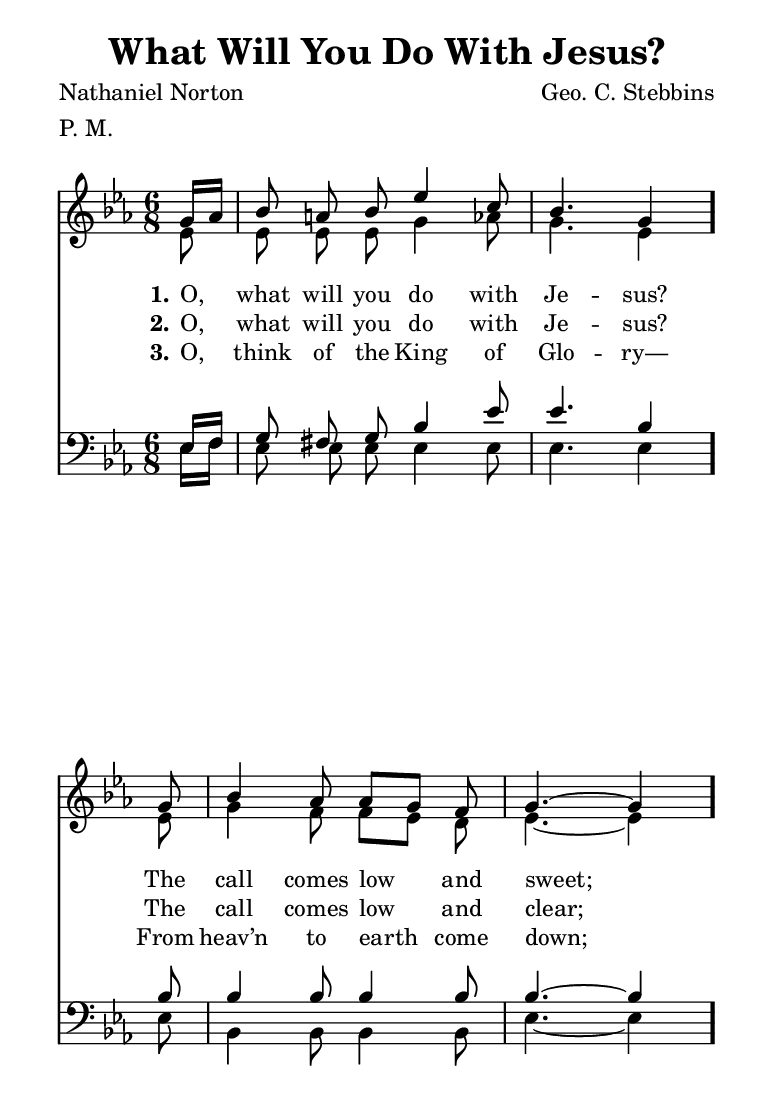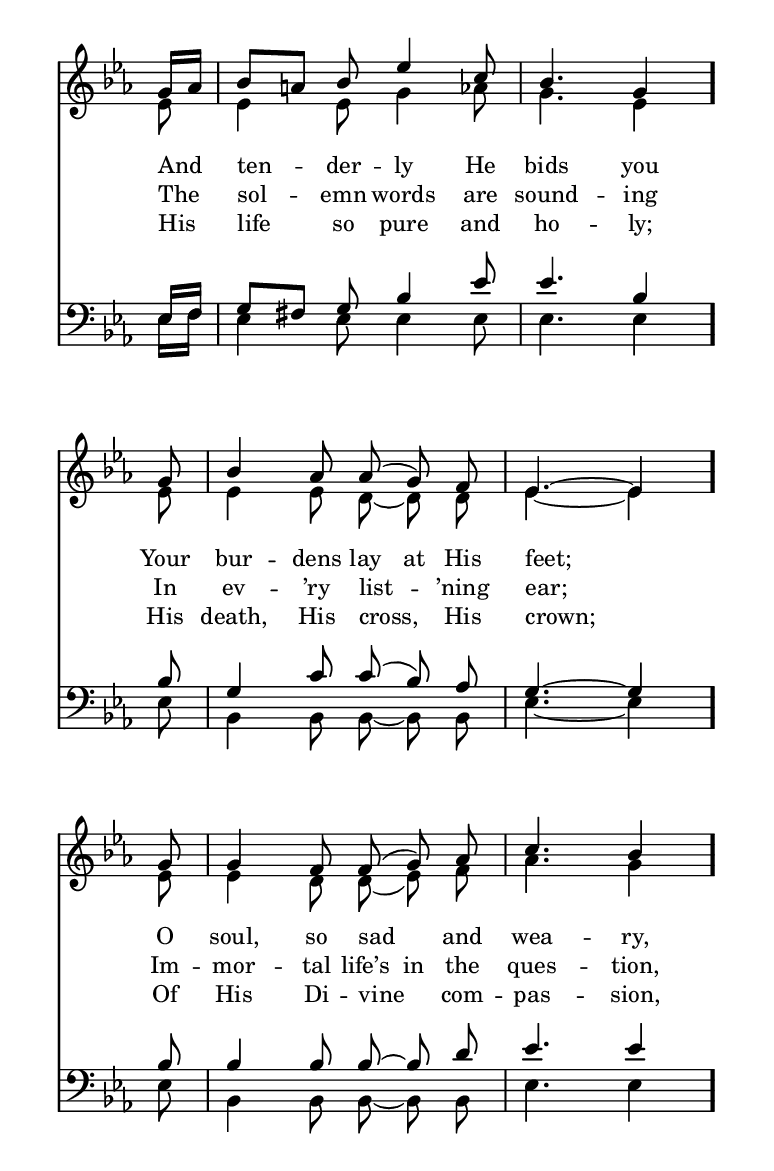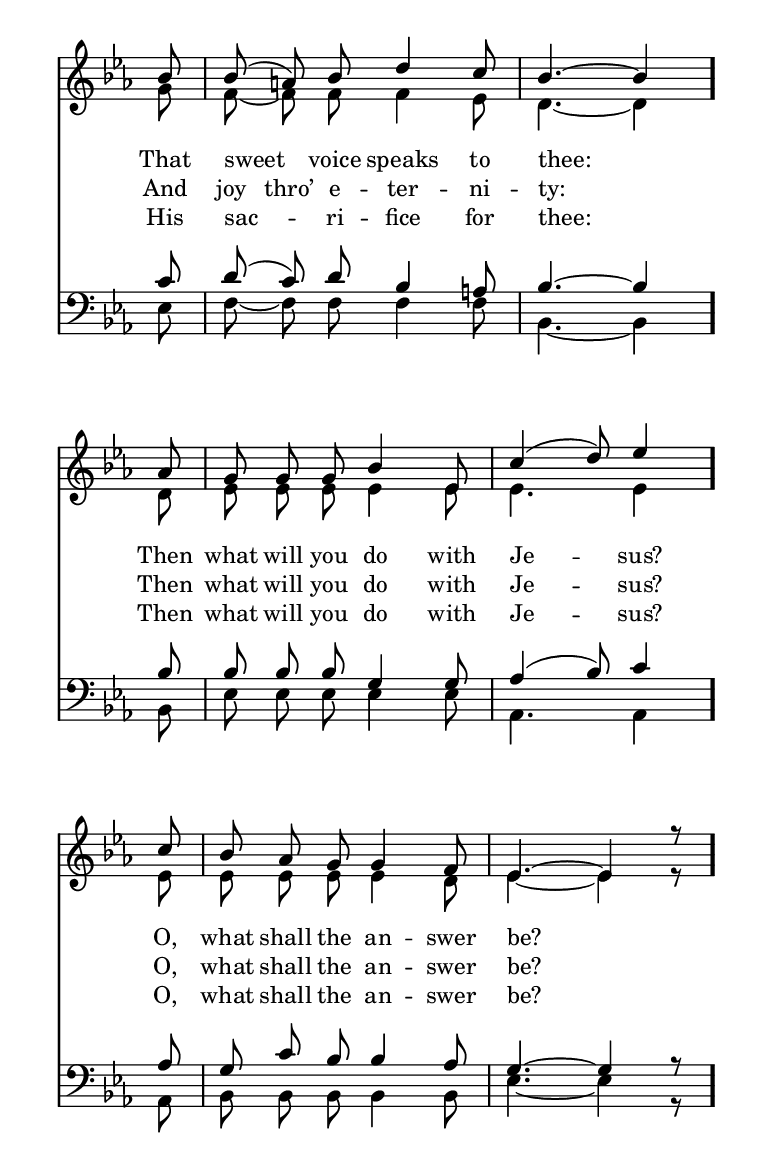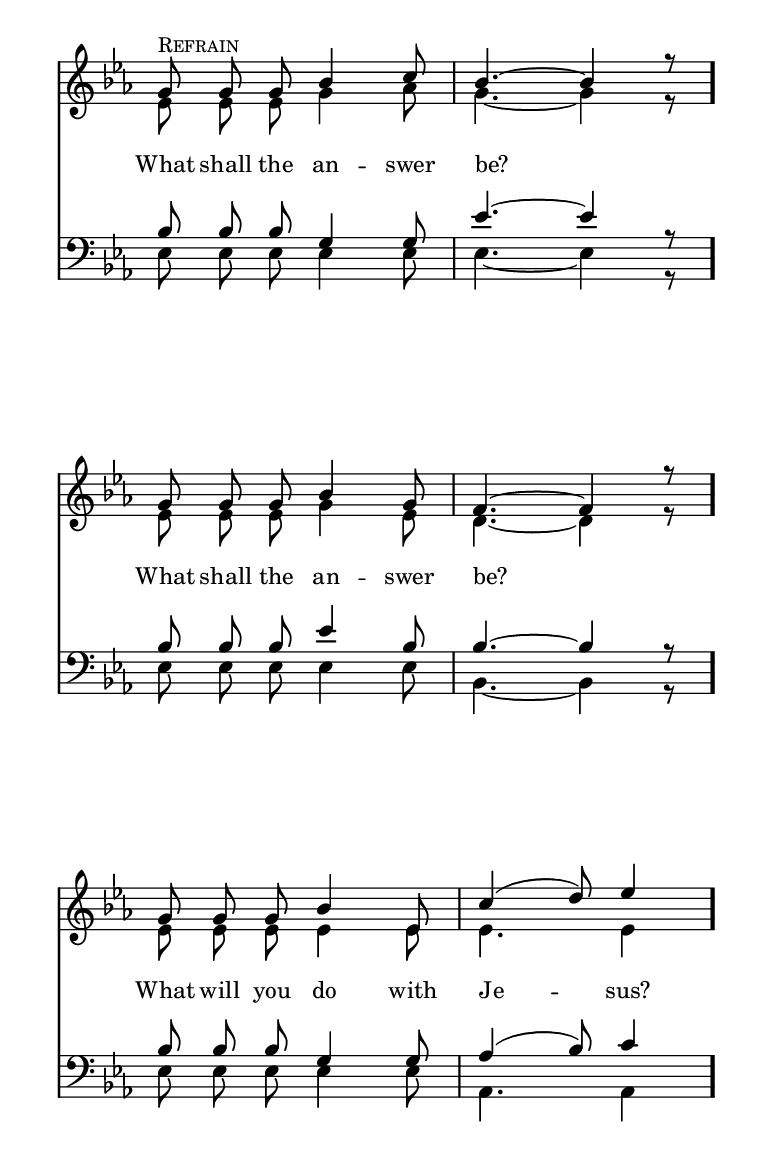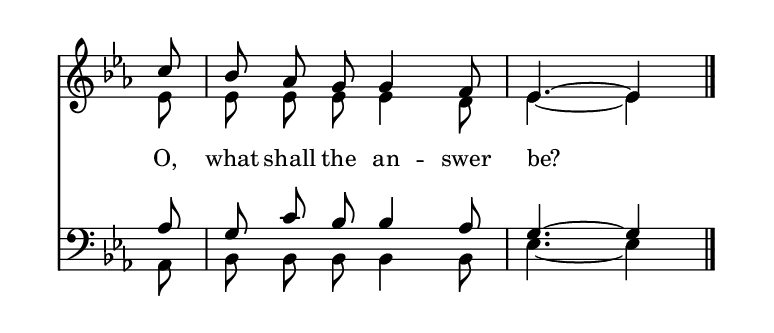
\include "common/global.ily"
\paper {
  \include "common/paper.ily"
  %ragged-bottom = ##t
  ragged-last-bottom = ##t
  systems-per-page = #(cond (is-eogsized 4) (#t #f))
  system-count = #(cond (is-eogsized 6) (#t #f))
  page-count = #(cond (is-eogsized 2) (#t #f))
}

\header{
  hymnnumber = "134"
  title = "What Will You Do With Jesus?"
  tunename = ""
  meter = "P. M."
  poet = "Nathaniel Norton"
  composer = "Geo. C. Stebbins"
  %copyright = ""
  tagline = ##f
}

% for fermata in MIDI
ta = { \tempo 4=80 }
tb = { \tempo 4=40 }

global = {
  \include "common/overrides.ily"
  \override Staff.TimeSignature.style = #'numbered
  \time 6/8
  \override Score.MetronomeMark.transparent = ##t % hide all fermata changes too
  \ta
  \key ees \major
  \partial 8
  \autoBeamOff
}

notesSoprano = {
\global
\relative c'' {

  g16[ aes] | bes8 a bes ees4 c8 | bes4. g4
  g8 | bes4 aes8 aes[ g] f | g4. ~ g4
  g16[ aes] | bes8[ a] bes ees4 c8 | bes4. g4
  g8 | bes4 aes8 aes( g) f | ees4. ~ ees4
  g8 | g4 f8 f( g) aes | c4. bes4
  bes8 | bes( a) bes d4 c8 | bes4. ~ bes4
  aes8 | g g g bes4 ees,8 | c'4( d8) \tb ees4 \ta
  c8 | bes aes g g4 f8 | ees4. ~ ees4 r8 |

  << s^\markup { \small \caps "Refrain" }
  { g8 g g bes4 c8 | bes4. ~ bes4 r8 } >>
  g8 g g bes4 g8 | f4. ~ f4 r8 |
  g g g bes4 ees,8 | c'4( d8) \tb ees4 \ta
  c8 | bes aes g g4 f8 | ees4. ~ ees4

  \bar "|."

}
}

notesAlto = {
\global
\relative e' {

  ees8 | ees ees ees g4 aes8 | g4. ees4
  ees8 | g4 f8 f[ ees] d | ees4. ~ ees4
  ees8 | ees4 ees8 g4 aes8 | g4. ees4
  ees8 | ees4 ees8 d ~ d d | ees4. ~ ees4
  ees8 | ees4 d8 d( ees) f | aes4. g4
  g8 | f ~ f f f4 ees8 | d4. ~ d4
  d8 | ees ees ees ees4 ees8 | ees4. ees4
  ees8 | ees ees ees ees4 d8 | ees4. ~ ees4 r8 |

  ees8 ees ees g4 aes8 | g4. ~ g4 r8 |
  ees8 ees ees g4 ees8 | d4. ~ d4 r8 |
  ees ees ees ees4 ees8 | ees4. ees4
  ees8 | ees ees ees ees4 d8 | ees4. ~ ees4

}
}

notesTenor = {
\global
\relative a {

  ees16[ f] | g8 fis g bes4 ees8 | ees4. bes4
  bes8 | bes4 bes8 bes4 bes8 | bes4. ~ bes4
  ees,16[ f] | g8[ fis] g bes4 ees8 | ees4. bes4
  bes8 | g4 c8 c( bes) aes | g4. ~ g4
  bes8 | bes4 bes8 bes ~ bes d | ees4. ees4
  c8 | d( c) d bes4 a8 | bes4. ~ bes4
  bes8 | bes bes bes g4 g8 | aes4( bes8) c4
  aes8 | g c bes bes4 aes8 | g4. ~ g4 r8 |

  bes8 bes bes g4 g8 | ees'4. ~ ees4 r8 |
  bes8 bes bes ees4 bes8 | bes4. ~ bes4 r8 |
  bes bes bes g4 g8 | aes4( bes8) c4
  aes8 | g c bes bes4 aes8 | g4. ~ g4

}
}

notesBass = {
\global
\relative f {

  ees16[ f] | ees8 ees ees ees4 ees8 | ees4. ees4
  ees8 | bes4 bes8 bes4 bes8 | ees4. ~ ees4
  ees16[ f] | ees4 ees8 ees4 ees8 | ees4. ees4
  ees8 | bes4 bes8 bes ~ bes bes | ees4. ~ ees4
  ees8 | bes4 bes8 bes ~ bes bes | ees4. ees4
  ees8 | f ~ f f f4 f8 | bes,4. ~ bes4
  bes8 | ees ees ees ees4 ees8 | aes,4. aes4
  aes8 | bes bes bes bes4 bes8 | ees4. ~ ees4 r8 |

  ees8 ees ees ees4 ees8 | ees4. ~ ees4 r8 |
  ees8 ees ees ees4 ees8 | bes4. ~ bes4 r8 |
  ees ees ees ees4 ees8 | aes,4. aes4
  aes8 | bes bes bes bes4 bes8 | ees4. ~ ees4

}
}

Refrain = \lyricmode {

What shall the an -- swer be? \bar "."
What shall the an -- swer be? \bar "." \break
What will you do with Je -- sus? \bar "."
O, what shall the an -- swer be? \bar "." \break

}

wordsA = \lyricmode {
\set stanza = "1."

O, what will you do with Je -- sus? \bar "."
The call comes low and sweet; \bar "." \break
And ten -- der -- ly He bids you \bar "."
Your bur -- dens { \mon } lay at { \moff } His feet; \bar "." \break
O soul, so sad and wea -- ry, \bar "."
That sweet voice speaks to thee: \bar "." \break
Then what will you do with Je -- sus? \bar "."
O, what shall the an -- swer be? \bar "." \break

}

wordsB = \lyricmode {
\set stanza = "2."

O, what will you do with Je -- sus?
The call comes low and clear;
The sol -- emn words are sound -- ing
In ev -- ’ry list -- ’ning ear;
Im -- mor -- tal { \mon } life’s in { \moff } the ques -- tion,
And { \mon } joy thro’ { \moff } e -- ter -- ni -- ty:
Then what will you do with Je -- sus?
O, what shall the an -- swer be?

\Refrain

}

wordsC = \lyricmode {
\set stanza = "3."

O, think of the King of Glo -- ry—
From heav’n to earth come down;
His life so pure and ho -- ly;
His death, His cross, His crown;
Of His Di -- vine com -- pas -- sion,
His sac -- ri -- fice for thee:
Then what will you do with Je -- sus?
O, what shall the an -- swer be?

}

\score {
  \context ChoirStaff <<
    \context Staff = upper <<
      \set ChoirStaff.systemStartDelimiter = #'SystemStartBar
      \context Voice  = sopranos { \voiceOne << \notesSoprano >> }
      \context Voice  = altos { \voiceTwo << \notesAlto >> }
      \context Lyrics = one   \lyricsto sopranos \wordsA
      \context Lyrics = two   \lyricsto sopranos \wordsB
      \context Lyrics = three \lyricsto sopranos \wordsC
    >>
    \context Staff = men <<
      \clef bass
      \context Voice  = tenors { \voiceOne << \notesTenor >> }
      \context Voice  = basses { \voiceTwo << \notesBass >> }
    >>
  >>
  \layout {
    \include "common/layout.ily"
  }
  \midi{
    \include "common/midi.ily"
  }
}

\version "2.19.49"  % necessary for upgrading to future LilyPond versions.

% vi:set et ts=2 sw=2 ai nocindent syntax=lilypond:
